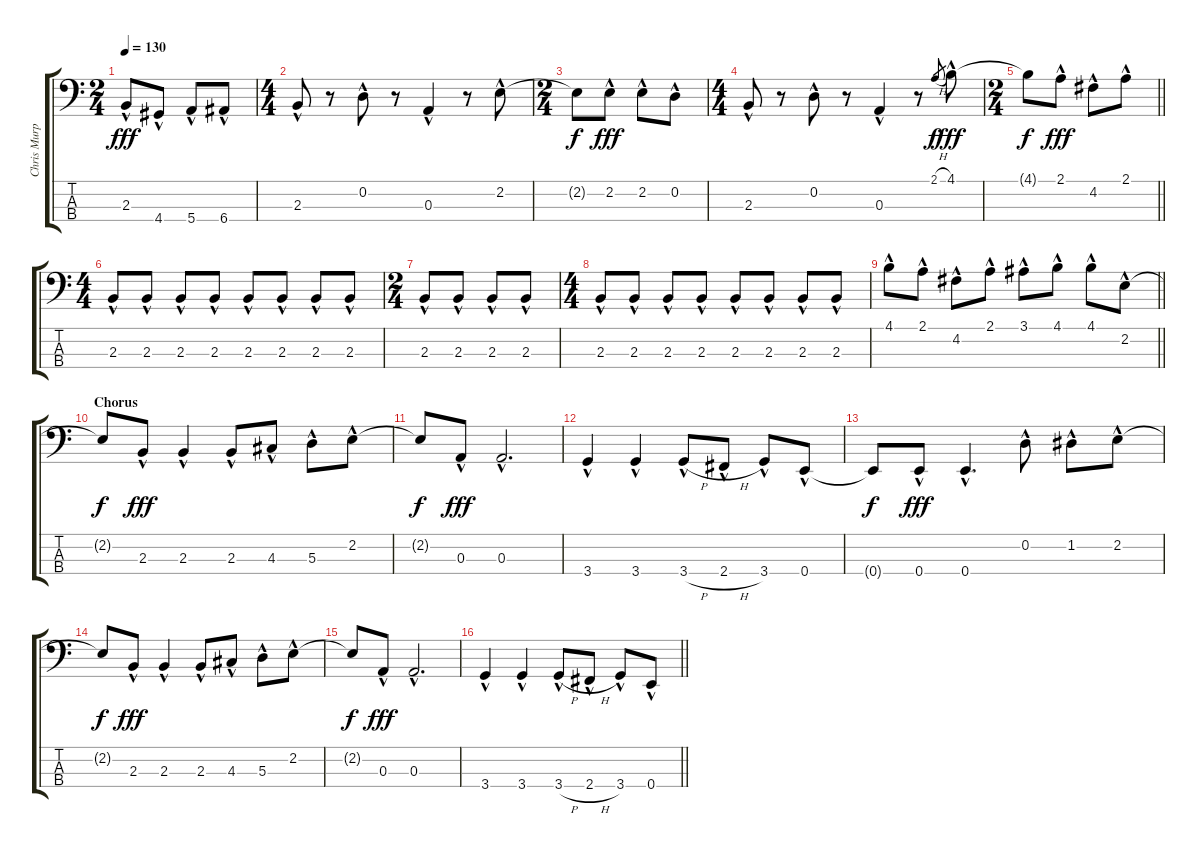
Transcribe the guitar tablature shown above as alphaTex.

\track ("Chris Murphy" "Chris Murp") {instrument electricbassfinger}
\staff {score tabs}
\tuning (G2 D2 A1 E1) {hide}
\ts (2 4)
\tempo 130
\clef f4
\ks c
2.3{hac}.8{dy fff} 4.4{hac}.8 5.4{hac}.8 6.4{hac}.8 |
\ts (4 4)
2.3{hac}.8 r.8 0.2{hac}.8 r.8 0.3{hac}.4 r.8 2.2{hac}.8 |
\ts (2 4)
2.2{t}.8{dy f} 2.2{hac}.8{dy fff} 2.2{hac}.8 0.2{hac}.8 |
\ts (4 4)
2.3{hac}.8 r.8 0.2{hac}.8 r.8 0.3{hac}.4 r.8 2.1{h}.8{gr dy f} 4.1{hac}.8{dy fff} |
\ts (2 4)
\barLineRight lightlight
4.1{t}.8{dy f} 2.1{hac}.8{dy fff} 4.2{hac}.8 2.1{hac}.8 |
\ts (4 4)
2.3{hac}.8 2.3{hac}.8 2.3{hac}.8 2.3{hac}.8 2.3{hac}.8 2.3{hac}.8 2.3{hac}.8 2.3{hac}.8 |
\ts (2 4)
2.3{hac}.8 2.3{hac}.8 2.3{hac}.8 2.3{hac}.8 |
\ts (4 4)
2.3{hac}.8 2.3{hac}.8 2.3{hac}.8 2.3{hac}.8 2.3{hac}.8 2.3{hac}.8 2.3{hac}.8 2.3{hac}.8 |
\barLineRight lightlight
4.1{hac}.8 2.1{hac}.8 4.2{hac}.8 2.1{hac}.8 3.1{hac}.8 4.1{hac}.8 4.1{hac}.8 2.2{hac}.8 |
\section ("" "Chorus")
2.2{t}.8{dy f} 2.3{hac}.8{dy fff} 2.3{hac}.4 2.3{hac}.8 4.3{hac}.8 5.3{hac}.8 2.2{hac}.8 |
2.2{t}.8{dy f} 0.3{hac}.8{dy fff} 0.3{hac}.2{d} |
3.4{hac}.4 3.4{hac}.4 3.4{h hac}.8 2.4{h hac}.8 3.4{hac}.8 0.4{hac}.8 |
0.4{t}.8{dy f} 0.4{hac}.8{dy fff} 0.4{hac}.4{d} 0.2{hac}.8 1.2{hac}.8 2.2{hac}.8 |
2.2{t}.8{dy f} 2.3{hac}.8{dy fff} 2.3{hac}.4 2.3{hac}.8 4.3{hac}.8 5.3{hac}.8 2.2{hac}.8 |
2.2{t}.8{dy f} 0.3{hac}.8{dy fff} 0.3{hac}.2{d} |
\barLineRight lightlight
3.4{hac}.4 3.4{hac}.4 3.4{h hac}.8 2.4{h hac}.8 3.4{hac}.8 0.4{hac}.8
